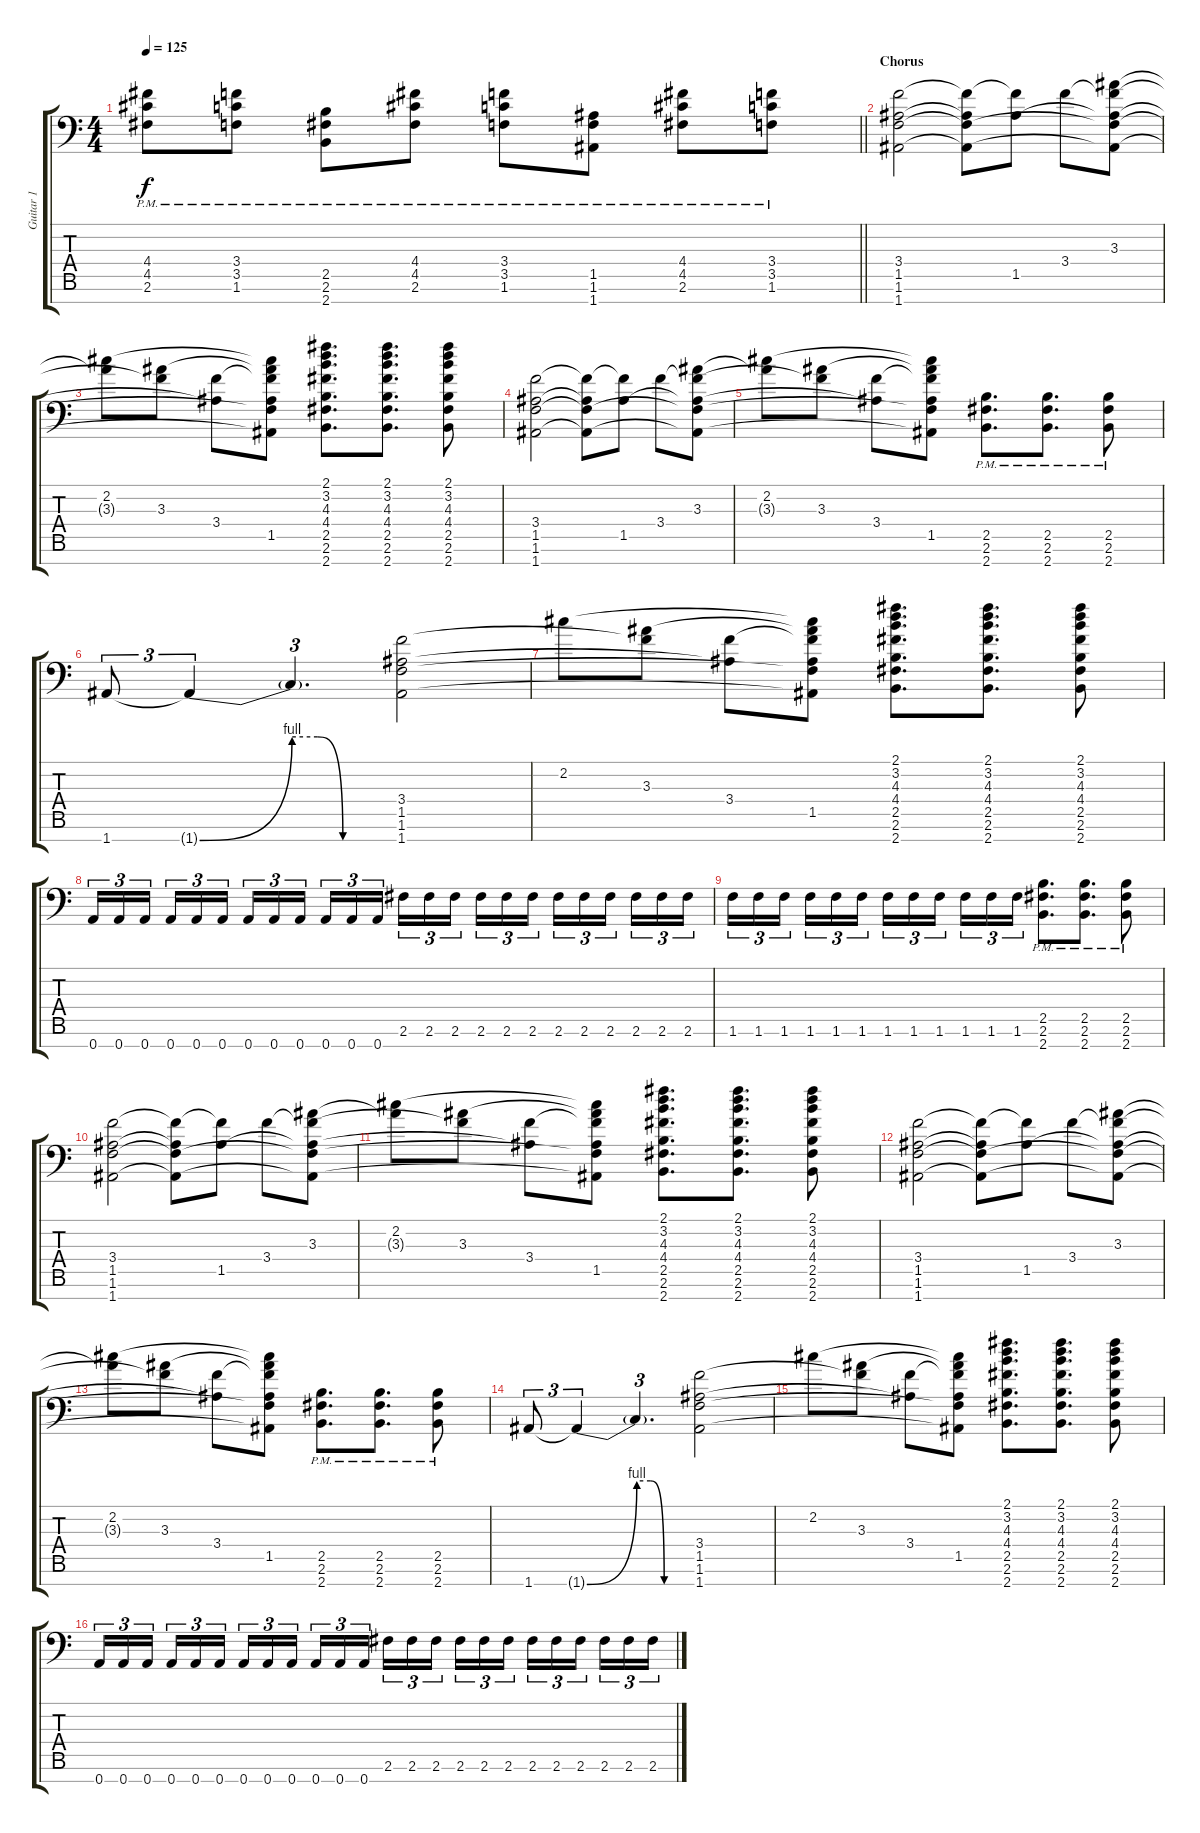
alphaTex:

\track ("Guitar 1" "Guitar 1") {instrument overdrivenguitar}
\staff {score tabs}
\tuning (E4 B3 G3 D3 A2 E2 A1) {hide}
\ts (4 4)
\tempo 125
\clef f4
\barLineRight lightlight
\ks c
(4.4{pm} 4.5{pm} 2.6{pm}).8{dy f} (3.4{pm} 3.5{pm} 1.6{pm}).8 (2.5{pm} 2.6{pm} 2.7{pm}).8 (4.4{pm} 4.5{pm} 2.6{pm}).8 (3.4{pm} 3.5{pm} 1.6{pm}).8 (1.5{pm} 1.6{pm} 1.7{pm}).8 (4.4{pm} 4.5{pm} 2.6{pm}).8 (3.4{pm} 3.5{pm} 1.6{pm}).8 |
\section ("" "Chorus")
(3.4 1.5 1.6 1.7).2 (3.4{t} 1.5{t} 1.6{t} 1.7{t}).8 (3.4{t} 1.5).8 3.4.8 (3.3 3.4{t} 1.5{t} 1.6{t} 1.7{t}).8 |
(2.2 3.3{t}).8 (3.3 3.4{t}).8 (3.4 1.5{t}).8 (2.2{t} 3.3{t} 3.4{t} 1.5 1.6{t} 1.7{t}).8 (2.1 3.2 4.3 4.4 2.5 2.6 2.7).8{d} (2.1 3.2 4.3 4.4 2.5 2.6 2.7).8{d} (2.1 3.2 4.3 4.4 2.5 2.6 2.7).8 |
(3.4 1.5 1.6 1.7).2 (3.4{t} 1.5{t} 1.6{t} 1.7{t}).8 (3.4{t} 1.5).8 3.4.8 (3.3 3.4{t} 1.5{t} 1.6{t} 1.7{t}).8 |
(2.2 3.3{t}).8 (3.3 3.4{t}).8 (3.4 1.5{t}).8 (2.2{t} 3.3{t} 3.4{t} 1.5 1.6{t} 1.7{t}).8 (2.5{pm} 2.6{pm} 2.7{pm}).8{d} (2.5{pm} 2.6{pm} 2.7{pm}).8{d} (2.5{pm} 2.6{pm} 2.7{pm}).8 |
1.7.8{tu (3 2)} 1.7{be (bend 0 0 60 4) t}.4{tu (3 2)} 1.7{be (custom 0 4 15 4 30 0 60 0) t}.4{d tu (3 2)} (3.4 1.5 1.6 1.7).2 |
2.2.8 (3.3 3.4{t}).8 (3.4 1.5{t}).8 (2.2{t} 3.3{t} 3.4{t} 1.5 1.6{t} 1.7{t}).8 (2.1 3.2 4.3 4.4 2.5 2.6 2.7).8{d} (2.1 3.2 4.3 4.4 2.5 2.6 2.7).8{d} (2.1 3.2 4.3 4.4 2.5 2.6 2.7).8 |
0.7.16{tu (3 2)} 0.7.16{tu (3 2)} 0.7.16{tu (3 2) beam splitsecondary} 0.7.16{tu (3 2)} 0.7.16{tu (3 2)} 0.7.16{tu (3 2)} 0.7.16{tu (3 2)} 0.7.16{tu (3 2)} 0.7.16{tu (3 2) beam splitsecondary} 0.7.16{tu (3 2)} 0.7.16{tu (3 2)} 0.7.16{tu (3 2)} 2.6.16{tu (3 2)} 2.6.16{tu (3 2)} 2.6.16{tu (3 2) beam splitsecondary} 2.6.16{tu (3 2)} 2.6.16{tu (3 2)} 2.6.16{tu (3 2)} 2.6.16{tu (3 2)} 2.6.16{tu (3 2)} 2.6.16{tu (3 2) beam splitsecondary} 2.6.16{tu (3 2)} 2.6.16{tu (3 2)} 2.6.16{tu (3 2)} |
1.6.16{tu (3 2)} 1.6.16{tu (3 2)} 1.6.16{tu (3 2) beam splitsecondary} 1.6.16{tu (3 2)} 1.6.16{tu (3 2)} 1.6.16{tu (3 2)} 1.6.16{tu (3 2)} 1.6.16{tu (3 2)} 1.6.16{tu (3 2) beam splitsecondary} 1.6.16{tu (3 2)} 1.6.16{tu (3 2)} 1.6.16{tu (3 2)} (2.5{pm} 2.6{pm} 2.7{pm}).8{d} (2.5{pm} 2.6{pm} 2.7{pm}).8{d} (2.5{pm} 2.6{pm} 2.7{pm}).8 |
(3.4 1.5 1.6 1.7).2 (3.4{t} 1.5{t} 1.6{t} 1.7{t}).8 (3.4{t} 1.5).8 3.4.8 (3.3 3.4{t} 1.5{t} 1.6{t} 1.7{t}).8 |
(2.2 3.3{t}).8 (3.3 3.4{t}).8 (3.4 1.5{t}).8 (2.2{t} 3.3{t} 3.4{t} 1.5 1.6{t} 1.7{t}).8 (2.1 3.2 4.3 4.4 2.5 2.6 2.7).8{d} (2.1 3.2 4.3 4.4 2.5 2.6 2.7).8{d} (2.1 3.2 4.3 4.4 2.5 2.6 2.7).8 |
(3.4 1.5 1.6 1.7).2 (3.4{t} 1.5{t} 1.6{t} 1.7{t}).8 (3.4{t} 1.5).8 3.4.8 (3.3 3.4{t} 1.5{t} 1.6{t} 1.7{t}).8 |
(2.2 3.3{t}).8 (3.3 3.4{t}).8 (3.4 1.5{t}).8 (2.2{t} 3.3{t} 3.4{t} 1.5 1.6{t} 1.7{t}).8 (2.5{pm} 2.6{pm} 2.7{pm}).8{d} (2.5{pm} 2.6{pm} 2.7{pm}).8{d} (2.5{pm} 2.6{pm} 2.7{pm}).8 |
1.7.8{tu (3 2)} 1.7{be (bend 0 0 60 4) t}.4{tu (3 2)} 1.7{be (custom 0 4 15 4 30 0 60 0) t}.4{d tu (3 2)} (3.4 1.5 1.6 1.7).2 |
2.2.8 (3.3 3.4{t}).8 (3.4 1.5{t}).8 (2.2{t} 3.3{t} 3.4{t} 1.5 1.6{t} 1.7{t}).8 (2.1 3.2 4.3 4.4 2.5 2.6 2.7).8{d} (2.1 3.2 4.3 4.4 2.5 2.6 2.7).8{d} (2.1 3.2 4.3 4.4 2.5 2.6 2.7).8 |
0.7.16{tu (3 2)} 0.7.16{tu (3 2)} 0.7.16{tu (3 2) beam splitsecondary} 0.7.16{tu (3 2)} 0.7.16{tu (3 2)} 0.7.16{tu (3 2)} 0.7.16{tu (3 2)} 0.7.16{tu (3 2)} 0.7.16{tu (3 2) beam splitsecondary} 0.7.16{tu (3 2)} 0.7.16{tu (3 2)} 0.7.16{tu (3 2)} 2.6.16{tu (3 2)} 2.6.16{tu (3 2)} 2.6.16{tu (3 2) beam splitsecondary} 2.6.16{tu (3 2)} 2.6.16{tu (3 2)} 2.6.16{tu (3 2)} 2.6.16{tu (3 2)} 2.6.16{tu (3 2)} 2.6.16{tu (3 2) beam splitsecondary} 2.6.16{tu (3 2)} 2.6.16{tu (3 2)} 2.6.16{tu (3 2)}
